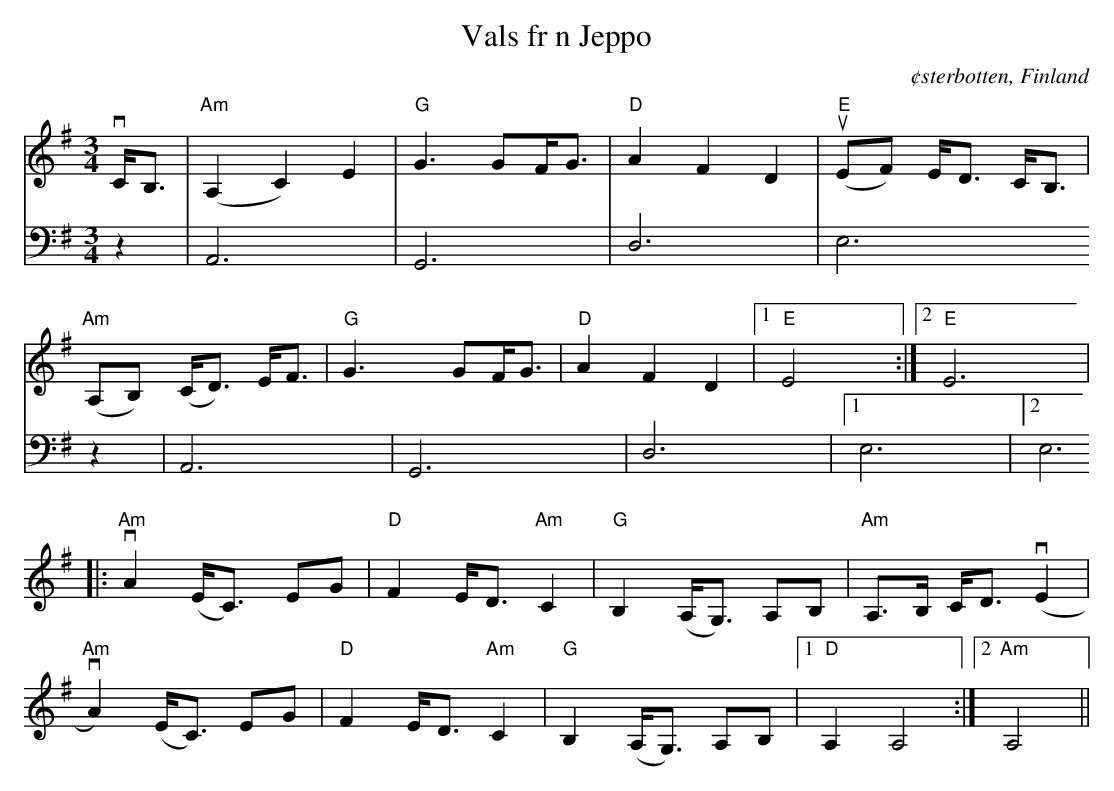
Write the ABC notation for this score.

X:1
T:Vals fr n Jeppo
O:¢sterbotten, Finland
M:3/4
L:1/8
K:Ador
V:1
vC<B, | "Am"(A,2 C2) E2 |"G" G3/1GF<G |"D" A2 F2 D2 | "E" u(EF) E<D C<B, |
  "Am"(A,B,) (C<D) E<F  | "G" G3/1GF<G |  "D" A2 F2 D2 |1 "E" E4:|2 "E" E6 |
|: "Am" vA2 (E<C) EG | "D" F2 E<D "Am"C2 | "G"B,2 (A,<G,) A,B, | "Am"A,>B, C<D (vE2 |
   "Am" vA2)(E<C) EG | "D"F2 E<D "Am"C2 | "G"B,2 (A,<G,) A,B, |1 "D"A,2 A,4 :|2 "Am" A,4 ||
V:2
z2 | A,,6 | G,,6 | D,6 |E,6
z2 | A,,6 | G,,6 | D,6 |1 E,6 |2 E,6 |
